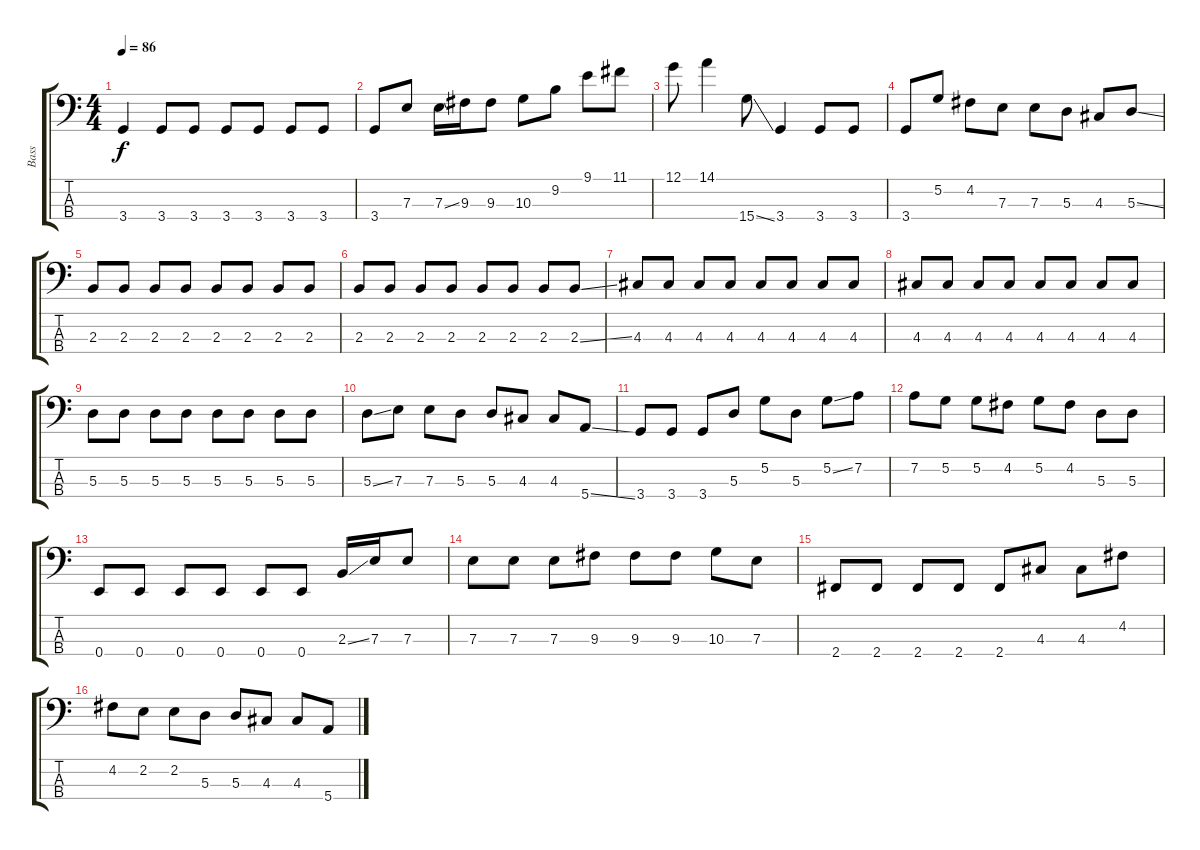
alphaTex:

\track ("Bass" "Bass") {instrument electricbasspick}
\staff {score tabs}
\tuning (G2 D2 A1 E1) {hide}
\ts (4 4)
\tempo 86
\clef f4
\ks c
3.4.4{dy f} 3.4.8 3.4.8 3.4.8 3.4.8 3.4.8 3.4.8 |
3.4.8 7.3.8 7.3{ss}.16 9.3.16 9.3.8 10.3.8 9.2.8 9.1.8 11.1.8 |
12.1.8 14.1.4 15.4{ss}.8 3.4.4 3.4.8 3.4.8 |
3.4.8 5.2.8 4.2.8 7.3.8 7.3.8 5.3.8 4.3.8 5.3{ss}.8 |
2.3.8 2.3.8 2.3.8 2.3.8 2.3.8 2.3.8 2.3.8 2.3.8 |
2.3.8 2.3.8 2.3.8 2.3.8 2.3.8 2.3.8 2.3.8 2.3{ss}.8 |
4.3.8 4.3.8 4.3.8 4.3.8 4.3.8 4.3.8 4.3.8 4.3.8 |
4.3.8 4.3.8 4.3.8 4.3.8 4.3.8 4.3.8 4.3.8 4.3.8 |
5.3.8 5.3.8 5.3.8 5.3.8 5.3.8 5.3.8 5.3.8 5.3.8 |
5.3{ss}.8 7.3.8 7.3.8 5.3.8 5.3.8 4.3.8 4.3.8 5.4{ss}.8 |
3.4.8 3.4.8 3.4.8 5.3.8 5.2.8 5.3.8 5.2{ss}.8 7.2.8 |
7.2.8 5.2.8 5.2.8 4.2.8 5.2.8 4.2.8 5.3.8 5.3.8 |
0.4.8 0.4.8 0.4.8 0.4.8 0.4.8 0.4.8 2.3{ss}.16 7.3.16 7.3.8 |
7.3.8 7.3.8 7.3.8 9.3.8 9.3.8 9.3.8 10.3.8 7.3.8 |
2.4.8 2.4.8 2.4.8 2.4.8 2.4.8 4.3.8 4.3.8 4.2.8 |
4.2.8 2.2.8 2.2.8 5.3.8 5.3.8 4.3.8 4.3.8 5.4{ss}.8
